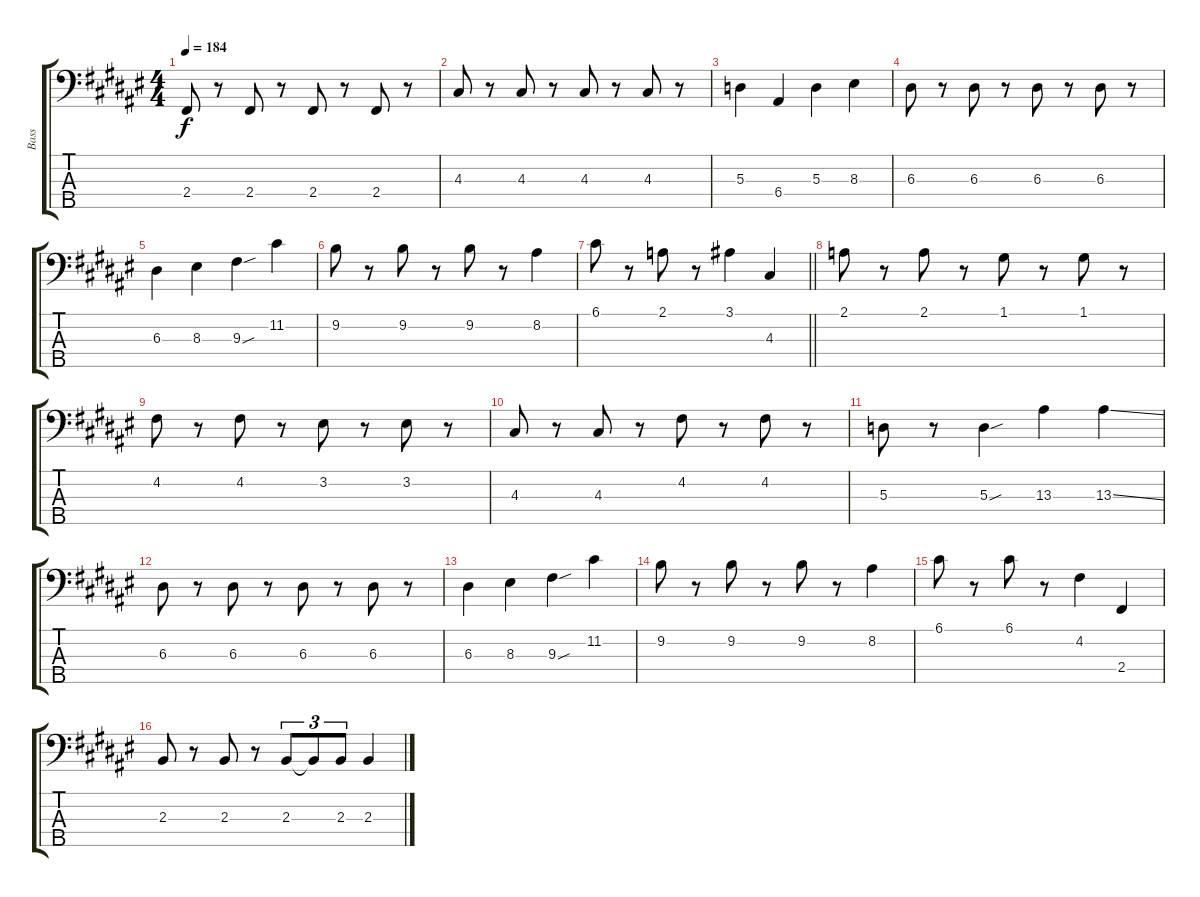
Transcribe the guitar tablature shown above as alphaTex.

\track ("Bass" "Bass") {instrument electricbassfinger}
\staff {score tabs}
\tuning (G2 D2 A1 E1 B0) {hide}
\ts (4 4)
\tempo 184
\clef f4
\ks f#
2.4.8{dy f} r.8 2.4.8 r.8 2.4.8 r.8 2.4.8 r.8 |
4.3.8 r.8 4.3.8 r.8 4.3.8 r.8 4.3.8 r.8 |
5.3.4 6.4.4 5.3.4 8.3.4 |
6.3.8 r.8 6.3.8 r.8 6.3.8 r.8 6.3.8 r.8 |
6.3.4 8.3.4 9.3{sou}.4 11.2.4 |
9.2.8 r.8 9.2.8 r.8 9.2.8 r.8 8.2.4 |
\barLineRight lightlight
6.1.8 r.8 2.1.8 r.8 3.1.4 4.3.4 |
2.1.8 r.8 2.1.8 r.8 1.1.8 r.8 1.1.8 r.8 |
4.2.8 r.8 4.2.8 r.8 3.2.8 r.8 3.2.8 r.8 |
4.3.8 r.8 4.3.8 r.8 4.2.8 r.8 4.2.8 r.8 |
5.3.8 r.8 5.3{sou}.4 13.3.4 13.3{ss}.4 |
6.3.8 r.8 6.3.8 r.8 6.3.8 r.8 6.3.8 r.8 |
6.3.4 8.3.4 9.3{sou}.4 11.2.4 |
9.2.8 r.8 9.2.8 r.8 9.2.8 r.8 8.2.4 |
6.1.8 r.8 6.1.8 r.8 4.2.4 2.4.4 |
2.3.8 r.8 2.3.8 r.8 2.3.8{tu (3 2)} 2.3{t}.8{tu (3 2)} 2.3.8{tu (3 2)} 2.3.4
